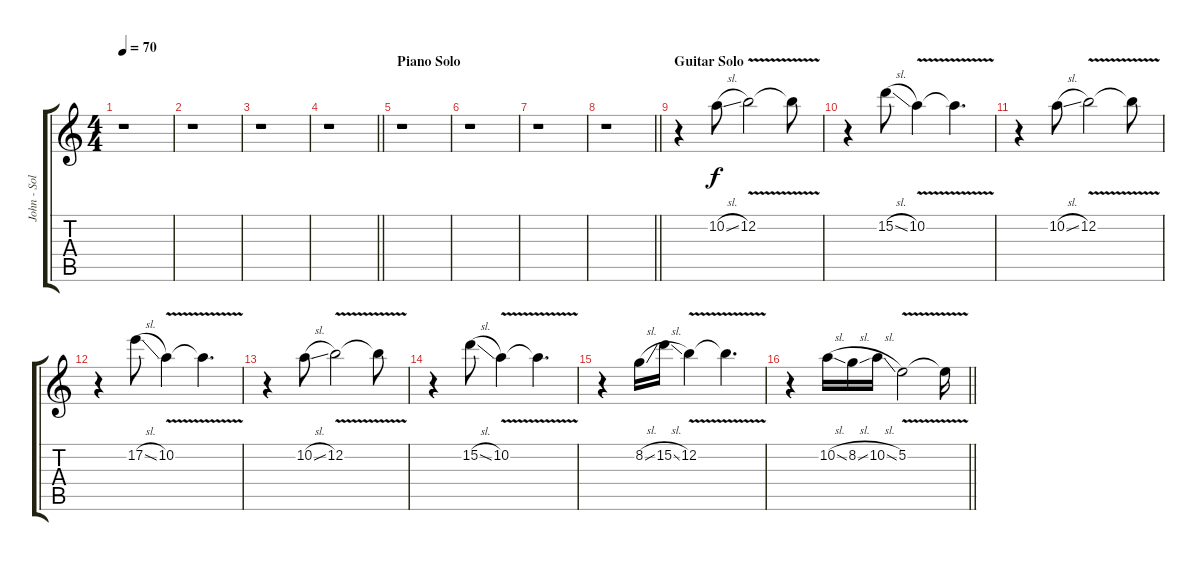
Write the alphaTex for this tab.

\track ("John - Solo" "John - Sol") {instrument overdrivenguitar}
\staff {score tabs}
\tuning (E4 B3 G3 D3 A2 E2) {hide}
\ts (4 4)
\tempo 70
\clef g2
\ks c
r.1{dy f} |
r.1 |
r.1 |
\barLineRight lightlight
r.1 |
\section ("" "Piano Solo")
r.1 |
r.1 |
r.1 |
\barLineRight lightlight
r.1 |
\section ("" "Guitar Solo")
r.4 10.2{sl}.8 12.2{v}.2 12.2{t}.8 |
r.4 15.2{sl}.8 10.2{v}.4 10.2{t}.4{d} |
r.4 10.2{sl}.8 12.2{v}.2 12.2{t}.8 |
r.4 17.2{sl}.8 10.2{v}.4 10.2{t}.4{d} |
r.4 10.2{sl}.8 12.2{v}.2 12.2{t}.8 |
r.4 15.2{sl}.8 10.2{v}.4 10.2{t}.4{d} |
r.4 8.2{sl}.16 15.2{sl}.16 12.2{v}.4 12.2{t}.4{d} |
\barLineRight lightlight
r.4 10.2{sl}.16 8.2{sl}.16 10.2{sl}.16 5.2{v}.2 5.2{sl t}.16
